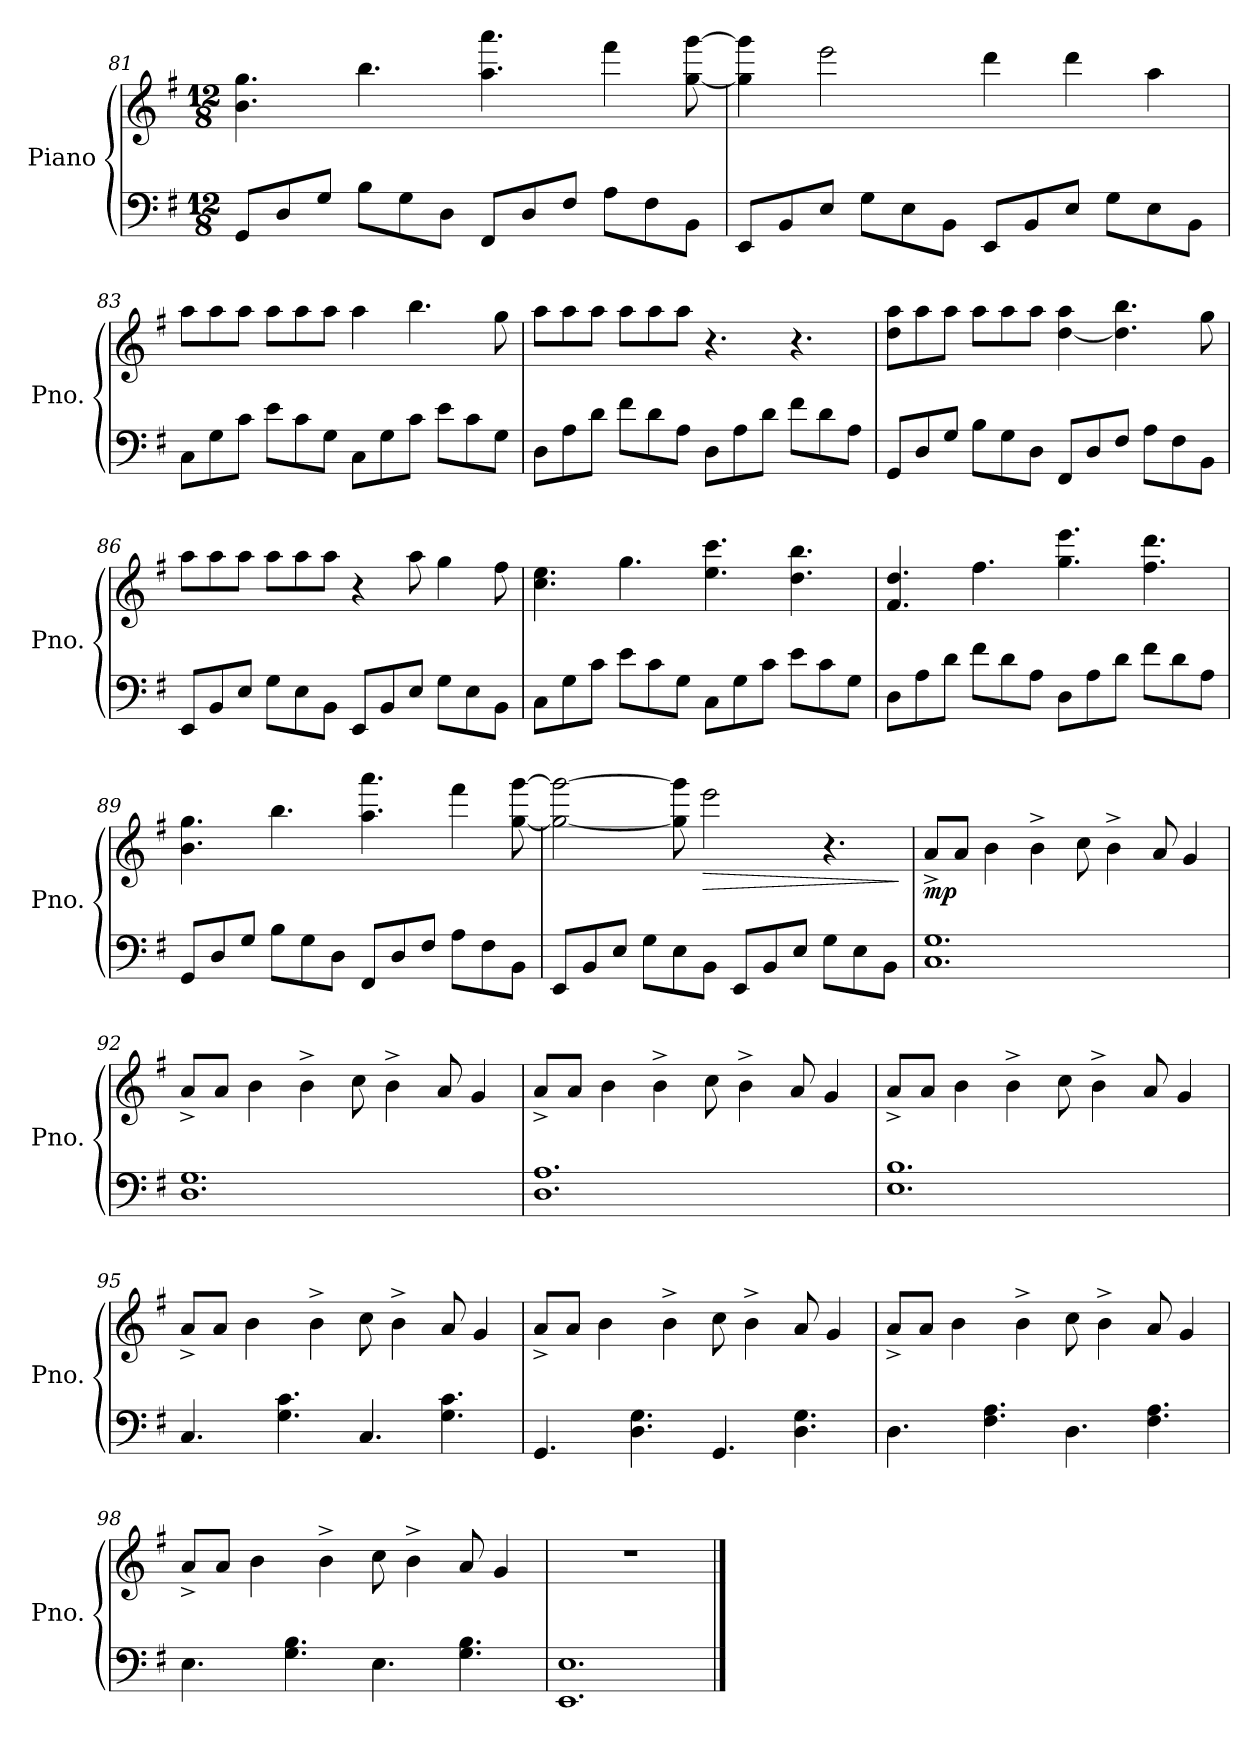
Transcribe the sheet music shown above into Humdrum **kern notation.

**kern	**kern	**dynam
*part1	*part1	*part1
*staff2	*staff1	*staff1/2
*I"Piano	*	*
*I'Pno.	*	*
!!LO:LB:g=z
*clefF4	*clefG2	*
*k[f#]	*k[f#]	*
*M12/8	*M12/8	*
=81	=81	=81
8GG/L	4.b\ 4.gg\	.
8D/	.	.
8G/J	.	.
8B\L	4.bb\	.
8G\	.	.
8D\J	.	.
8FF#/L	4.aa\ 4.aaa\	.
8D/	.	.
8F#/J	.	.
8A\L	4fff#\	.
8F#\	.	.
8BB\J	[8gg\ [8ggg\	.
=82	=82	=82
8EE/L	4gg\] 4ggg\]	.
8BB/	.	.
8E/J	2eee\	.
8G\L	.	.
8E\	.	.
8BB\J	.	.
8EE/L	4ddd\	.
8BB/	.	.
8E/J	4ddd\	.
8G\L	.	.
8E\	4aa\	.
8BB\J	.	.
=83	=83	=83
8C\L	8aa\L	.
8G\	8aa\	.
8c\J	8aa\J	.
8e\L	8aa\L	.
8c\	8aa\	.
8G\J	8aa\J	.
8C\L	4aa\	.
8G\	.	.
8c\J	4.bb\	.
8e\L	.	.
8c\	.	.
8G\J	8gg\	.
!!LO:LB:g=z
=84	=84	=84
8D\L	8aa\L	.
8A\	8aa\	.
8d\J	8aa\J	.
8f#\L	8aa\L	.
8d\	8aa\	.
8A\J	8aa\J	.
8D\L	4.r	.
8A\	.	.
8d\J	.	.
8f#\L	4.r	.
8d\	.	.
8A\J	.	.
=85	=85	=85
8GG/L	8dd\ 8aa\L	.
8D/	8aa\	.
8G/J	8aa\J	.
8B\L	8aa\L	.
8G\	8aa\	.
8D\J	8aa\J	.
8FF#/L	[4dd\ 4aa\	.
8D/	.	.
8F#/J	4.dd\] 4.bb\	.
8A\L	.	.
8F#\	.	.
8BB\J	8gg\	.
=86	=86	=86
8EE/L	8aa\L	.
8BB/	8aa\	.
8E/J	8aa\J	.
8G\L	8aa\L	.
8E\	8aa\	.
8BB\J	8aa\J	.
8EE/L	4r	.
8BB/	.	.
8E/J	8aa\	.
8G\L	4gg\	.
8E\	.	.
8BB\J	8ff#\	.
!!LO:LB:g=z
=87	=87	=87
8C\L	4.cc\ 4.ee\	.
8G\	.	.
8c\J	.	.
8e\L	4.gg\	.
8c\	.	.
8G\J	.	.
8C\L	4.ee\ 4.ccc\	.
8G\	.	.
8c\J	.	.
8e\L	4.dd\ 4.bb\	.
8c\	.	.
8G\J	.	.
=88	=88	=88
8D\L	4.f#/ 4.dd/	.
8A\	.	.
8d\J	.	.
8f#\L	4.ff#\	.
8d\	.	.
8A\J	.	.
8D\L	4.gg\ 4.eee\	.
8A\	.	.
8d\J	.	.
8f#\L	4.ff#\ 4.ddd\	.
8d\	.	.
8A\J	.	.
=89	=89	=89
8GG/L	4.b\ 4.gg\	.
8D/	.	.
8G/J	.	.
8B\L	4.bb\	.
8G\	.	.
8D\J	.	.
8FF#/L	4.aa\ 4.aaa\	.
8D/	.	.
8F#/J	.	.
8A\L	4fff#\	.
8F#\	.	.
8BB\J	[8gg\ [8ggg\	.
!!LO:LB:g=z
=90	=90	=90
8EE/L	2gg\_ 2ggg\_	.
8BB/	.	.
8E/J	.	.
8G\L	.	.
8E\	8gg\] 8ggg\]	.
!	!	!LO:HP:b
8BB\J	2eee\	>
8EE/L	.	.
8BB/	.	.
8E/J	.	.
8G\L	4.r	.
8E\	.	.
8BB\J	.	.
.	.	]
=91	=91	=91
!	!	!LO:DY:b
1.C 1.G	8a^/L	mp
.	8a/J	.
.	4b\	.
.	4b^\	.
.	8cc\	.
.	4b^\	.
.	8a/	.
.	4g/	.
=92	=92	=92
1.D 1.G	8a^/L	.
.	8a/J	.
.	4b\	.
.	4b^\	.
.	8cc\	.
.	4b^\	.
.	8a/	.
.	4g/	.
=93	=93	=93
1.D 1.A	8a^/L	.
.	8a/J	.
.	4b\	.
.	4b^\	.
.	8cc\	.
.	4b^\	.
.	8a/	.
.	4g/	.
!!LO:LB:g=z
=94	=94	=94
1.E 1.B	8a^/L	.
.	8a/J	.
.	4b\	.
.	4b^\	.
.	8cc\	.
.	4b^\	.
.	8a/	.
.	4g/	.
=95	=95	=95
4.C/	8a^/L	.
.	8a/J	.
.	4b\	.
4.G\ 4.c\	.	.
.	4b^\	.
4.C/	8cc\	.
.	4b^\	.
4.G\ 4.c\	8a/	.
.	4g/	.
=96	=96	=96
4.GG/	8a^/L	.
.	8a/J	.
.	4b\	.
4.D\ 4.G\	.	.
.	4b^\	.
4.GG/	8cc\	.
.	4b^\	.
4.D\ 4.G\	8a/	.
.	4g/	.
=97	=97	=97
4.D\	8a^/L	.
.	8a/J	.
.	4b\	.
4.F#\ 4.A\	.	.
.	4b^\	.
4.D\	8cc\	.
.	4b^\	.
4.F#\ 4.A\	8a/	.
.	4g/	.
!!LO:PB:g=z
=98	=98	=98
4.E\	8a^/L	.
.	8a/J	.
.	4b\	.
4.G\ 4.B\	.	.
.	4b^\	.
4.E\	8cc\	.
.	4b^\	.
4.G\ 4.B\	8a/	.
.	4g/	.
=99	=99	=99
1.EE 1.E	1.r	.
==	==	==
*-	*-	*-
